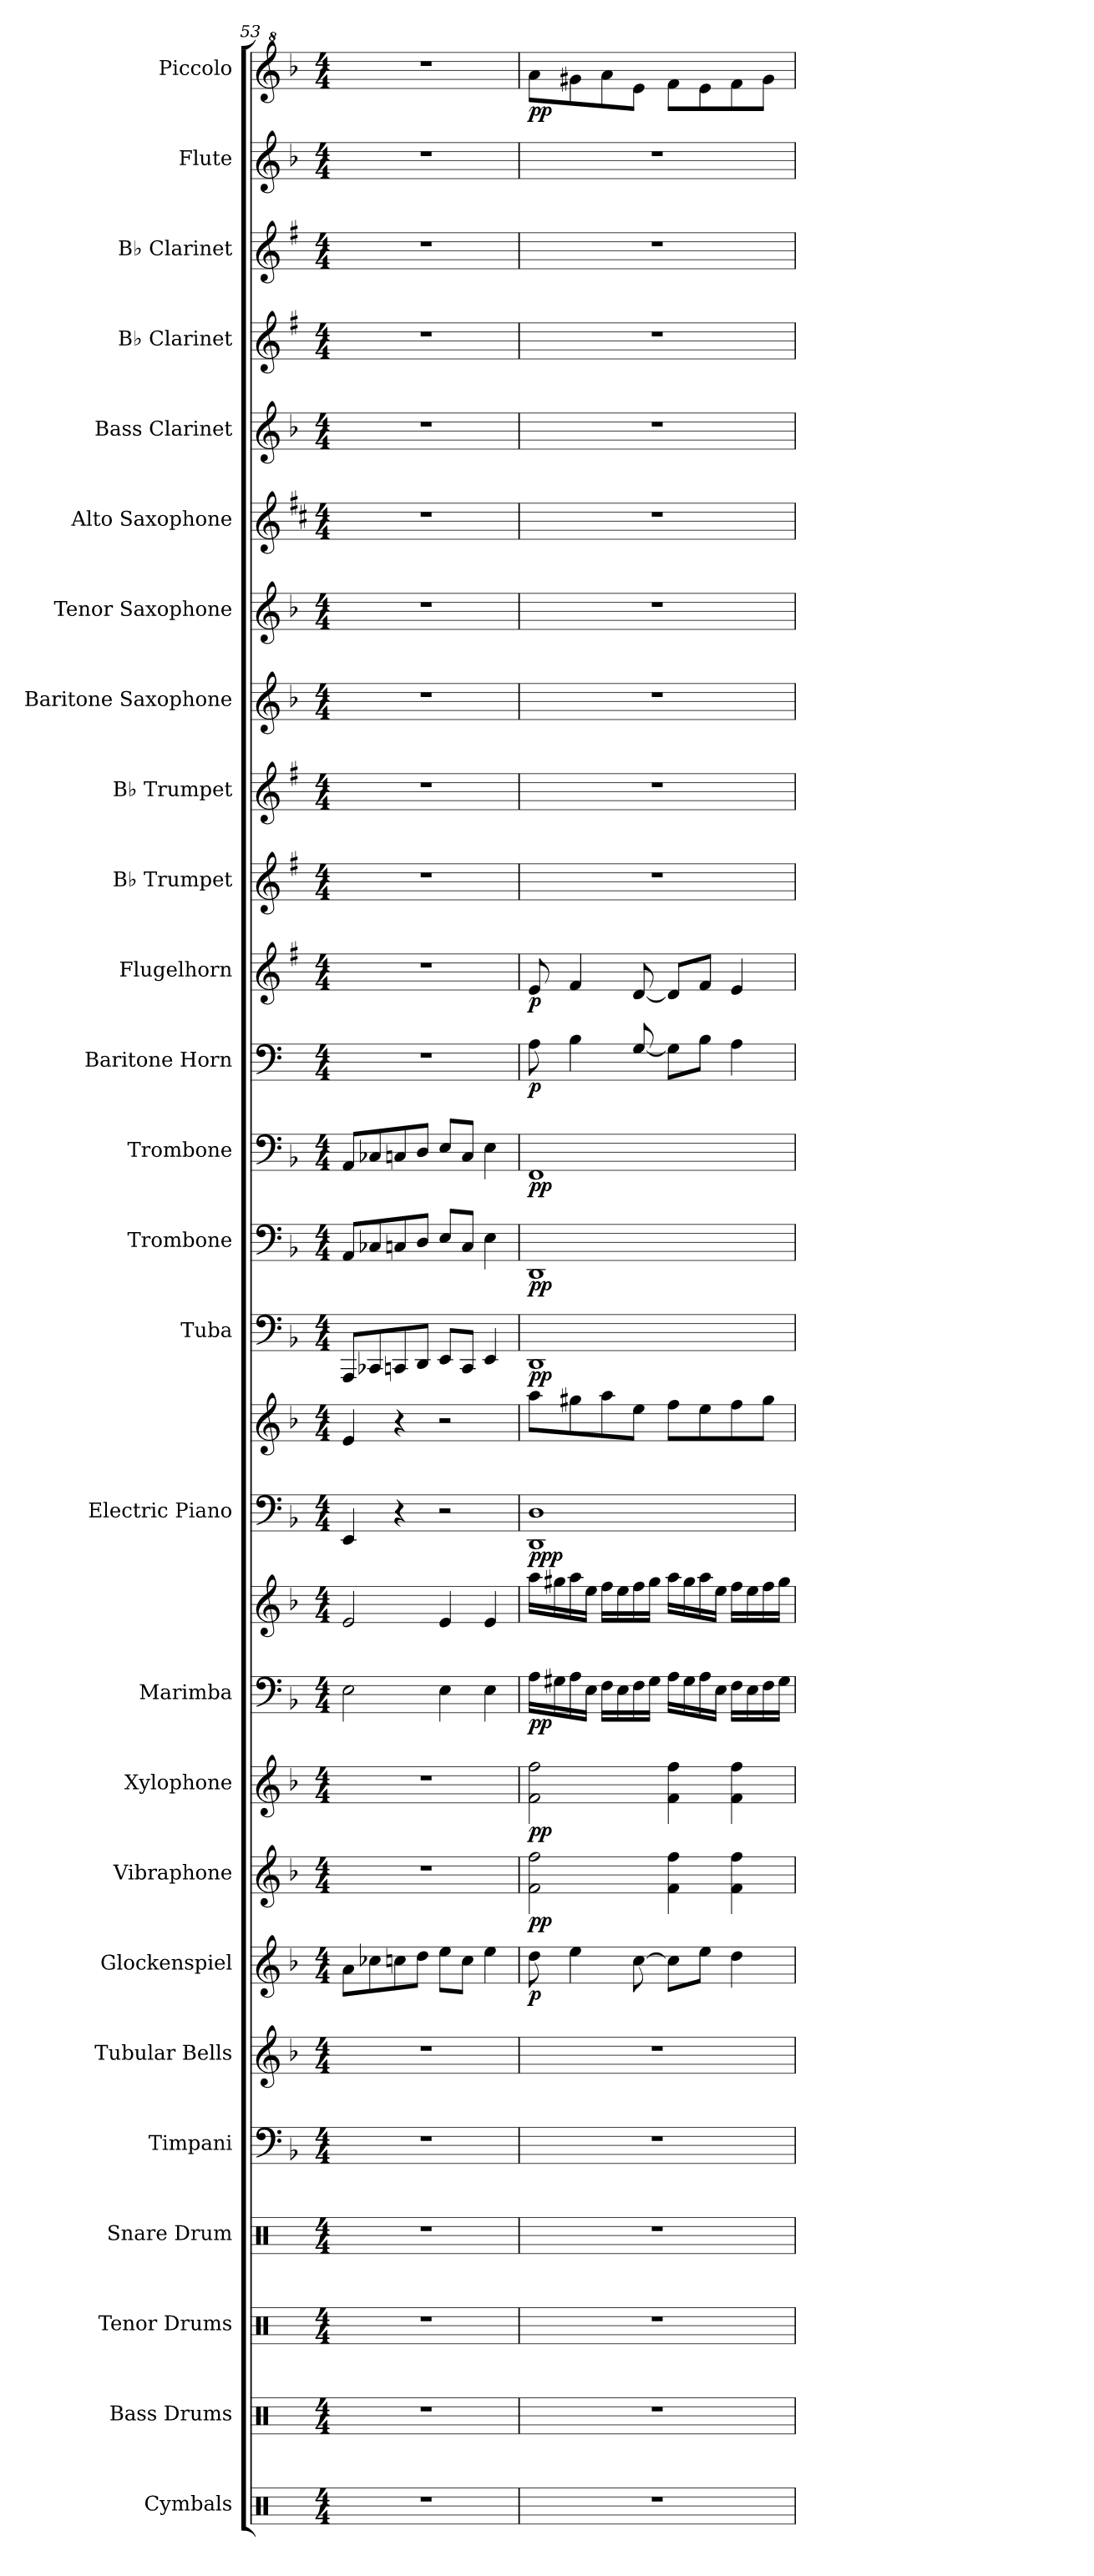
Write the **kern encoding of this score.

**kern	**kern	**kern	**kern	**kern	**kern	**kern	**dynam	**kern	**dynam	**kern	**dynam	**kern	**kern	**dynam	**kern	**kern	**dynam	**kern	**dynam	**kern	**dynam	**kern	**dynam	**kern	**dynam	**kern	**dynam	**kern	**kern	**kern	**kern	**kern	**kern	**kern	**kern	**kern	**kern	**dynam
*part26	*part25	*part24	*part23	*part22	*part21	*part20	*part20	*part19	*part19	*part18	*part18	*part17	*part17	*part17	*part16	*part16	*part16	*part15	*part15	*part14	*part14	*part13	*part13	*part12	*part12	*part11	*part11	*part10	*part9	*part8	*part7	*part6	*part5	*part4	*part3	*part2	*part1	*part1
*staff28	*staff27	*staff26	*staff25	*staff24	*staff23	*staff22	*staff22	*staff21	*staff21	*staff20	*staff20	*staff19	*staff18	*staff18/19	*staff17	*staff16	*staff16/17	*staff15	*staff15	*staff14	*staff14	*staff13	*staff13	*staff12	*staff12	*staff11	*staff11	*staff10	*staff9	*staff8	*staff7	*staff6	*staff5	*staff4	*staff3	*staff2	*staff1	*staff1
*I"Cymbals	*I"Bass Drums	*I"Tenor Drums	*I"Snare Drum	*I"Timpani	*I"Tubular Bells	*I"Glockenspiel	*	*I"Vibraphone	*	*I"Xylophone	*	*I"Marimba	*	*	*I"Electric Piano	*	*	*I"Tuba	*	*I"Trombone	*	*I"Trombone	*	*I"Baritone Horn	*	*I"Flugelhorn	*	*I"B♭ Trumpet	*I"B♭ Trumpet	*I"Baritone Saxophone	*I"Tenor Saxophone	*I"Alto Saxophone	*I"Bass Clarinet	*I"B♭ Clarinet	*I"B♭ Clarinet	*I"Flute	*I"Piccolo	*
*I'Cy	*I'BD	*I'TD	*I'SD	*I'Timp.	*I'Tu. Be.	*I'Glk.	*	*I'Vib.	*	*I'Xyl.	*	*I'Mrm.	*	*	*I'El. Pno.	*	*	*I'Tba.	*	*I'Tbn.	*	*I'Tbn.	*	*I'Bar. Hn.	*	*I'Flghn.	*	*I'B♭ Tpt.	*I'B♭ Tpt.	*I'Bar. Sax.	*I'T. Sax.	*I'A. Sax.	*I'B. Cl.	*I'B♭ Cl.	*I'B♭ Cl.	*I'Fl.	*I'Picc.	*
*clefX	*clefX	*clefX	*clefX	*clefF4	*clefG2	*clefG2	*	*clefG2	*	*clefG2	*	*clefF4	*clefG2	*	*clefF4	*clefG2	*	*clefF4	*	*clefF4	*	*clefF4	*	*clefF4	*	*clefG2	*	*clefG2	*clefG2	*clefG2	*clefG2	*clefG2	*clefG2	*clefG2	*clefG2	*clefG2	*clefG^2	*
*	*	*	*	*	*	*ITrd-14c-24	*	*	*	*ITrd-7c-12	*	*	*	*	*	*	*	*	*	*	*	*	*	*ITrd4c7	*	*ITrd1c2	*	*ITrd1c2	*ITrd1c2	*ITrd12c21	*ITrd8c14	*ITrd5c9	*ITrd8c14	*ITrd1c2	*ITrd1c2	*	*ITrd-7c-12	*
*k[]	*k[]	*k[]	*k[]	*k[b-]	*k[b-]	*k[b-]	*	*k[b-]	*	*k[b-]	*	*k[b-]	*k[b-]	*	*k[b-]	*k[b-]	*	*k[b-]	*	*k[b-]	*	*k[b-]	*	*k[b-]	*	*k[b-]	*	*k[b-]	*k[b-]	*k[b-]	*k[b-]	*k[b-]	*k[b-]	*k[b-]	*k[b-]	*k[b-]	*k[b-]	*
*M4/4	*M4/4	*M4/4	*M4/4	*M4/4	*M4/4	*M4/4	*	*M4/4	*	*M4/4	*	*M4/4	*M4/4	*	*M4/4	*M4/4	*	*M4/4	*	*M4/4	*	*M4/4	*	*M4/4	*	*M4/4	*	*M4/4	*M4/4	*M4/4	*M4/4	*M4/4	*M4/4	*M4/4	*M4/4	*M4/4	*M4/4	*
=53	=53	=53	=53	=53	=53	=53	=53	=53	=53	=53	=53	=53	=53	=53	=53	=53	=53	=53	=53	=53	=53	=53	=53	=53	=53	=53	=53	=53	=53	=53	=53	=53	=53	=53	=53	=53	=53	=53
1r	1r	1r	1r	1r	1r	8aaa\L	.	1r	.	1r	.	2E\	2e/	.	4EE/	4e/	.	8AAA/L	.	8AA/L	.	8AA/L	.	1r	.	1r	.	1r	1r	1r	1r	1r	1r	1r	1r	1r	1r	.
.	.	.	.	.	.	8cccc-X\	.	.	.	.	.	.	.	.	.	.	.	8CC-X/	.	8C-X/	.	8C-X/	.	.	.	.	.	.	.	.	.	.	.	.	.	.	.	.
.	.	.	.	.	.	8ccccn\	.	.	.	.	.	.	.	.	4r	4r	.	8CCn/	.	8Cn/	.	8Cn/	.	.	.	.	.	.	.	.	.	.	.	.	.	.	.	.
.	.	.	.	.	.	8dddd\J	.	.	.	.	.	.	.	.	.	.	.	8DD/J	.	8D/J	.	8D/J	.	.	.	.	.	.	.	.	.	.	.	.	.	.	.	.
.	.	.	.	.	.	8eeee\L	.	.	.	.	.	4E\	4e/	.	2r	2r	.	8EE/L	.	8E/L	.	8E/L	.	.	.	.	.	.	.	.	.	.	.	.	.	.	.	.
.	.	.	.	.	.	8cccc\J	.	.	.	.	.	.	.	.	.	.	.	8CC/J	.	8C/J	.	8C/J	.	.	.	.	.	.	.	.	.	.	.	.	.	.	.	.
.	.	.	.	.	.	4eeee\	.	.	.	.	.	4E\	4e/	.	.	.	.	4EE/	.	4E\	.	4E\	.	.	.	.	.	.	.	.	.	.	.	.	.	.	.	.
=54	=54	=54	=54	=54	=54	=54	=54	=54	=54	=54	=54	=54	=54	=54	=54	=54	=54	=54	=54	=54	=54	=54	=54	=54	=54	=54	=54	=54	=54	=54	=54	=54	=54	=54	=54	=54	=54	=54
!	!	!	!	!	!	!	!LO:DY:b	!	!LO:DY:b	!	!	!	!	!	!	!	!	!	!	!	!	!	!	!	!	!	!	!	!	!	!	!	!	!	!	!	!	!
!	!	!	!	!	!	!	!	!	!LO:DY:n=1:b	!	!LO:DY:b	!	!	!	!	!	!	!	!	!	!	!	!	!	!	!	!	!	!	!	!	!	!	!	!	!	!	!
!	!	!	!	!	!	!	!	!	!	!	!LO:DY:n=1:b	!	!	!LO:DY:b=2	!	!	!	!	!	!	!	!	!	!	!	!	!	!	!	!	!	!	!	!	!	!	!	!
!	!	!	!	!	!	!	!	!	!	!	!	!	!	!LO:DY:n=1:b	!	!	!LO:DY:b=2	!	!	!	!	!	!	!	!	!	!	!	!	!	!	!	!	!	!	!	!	!
!	!	!	!	!	!	!	!	!	!	!	!	!	!	!	!	!	!LO:DY:n=1:b	!	!LO:DY:b	!	!LO:DY:b	!	!LO:DY:b	!	!LO:DY:b	!	!LO:DY:b	!	!	!	!	!	!	!	!	!	!	!LO:DY:b
1r	1r	1r	1r	1r	1r	8dddd\	p	2f\ 2ff\	p p	2ff\ 2fff\	p p	16A\LL	16aa\LL	p p	1DD 1D	8aa\L	pp p	1DD	pp	1DD	pp	1FF	pp	8D\	p	8d/	p	1r	1r	1r	1r	1r	1r	1r	1r	1r	8aaa\L	pp
.	.	.	.	.	.	.	.	.	.	.	.	16G#X\	16gg#X\	.	.	.	.	.	.	.	.	.	.	.	.	.	.	.	.	.	.	.	.	.	.	.	.	.
.	.	.	.	.	.	4eeee\	.	.	.	.	.	16A\	16aa\	.	.	8gg#X\	.	.	.	.	.	.	.	4E\	.	4e/	.	.	.	.	.	.	.	.	.	.	8ggg#X\	.
.	.	.	.	.	.	.	.	.	.	.	.	16E\JJ	16ee\JJ	.	.	.	.	.	.	.	.	.	.	.	.	.	.	.	.	.	.	.	.	.	.	.	.	.
.	.	.	.	.	.	.	.	.	.	.	.	16F\LL	16ff\LL	.	.	8aa\	.	.	.	.	.	.	.	.	.	.	.	.	.	.	.	.	.	.	.	.	8aaa\	.
.	.	.	.	.	.	.	.	.	.	.	.	16E\	16ee\	.	.	.	.	.	.	.	.	.	.	.	.	.	.	.	.	.	.	.	.	.	.	.	.	.
.	.	.	.	.	.	[8cccc\	.	.	.	.	.	16F\	16ff\	.	.	8ee\J	.	.	.	.	.	.	.	[8C/	.	[8c/	.	.	.	.	.	.	.	.	.	.	8eee\J	.
.	.	.	.	.	.	.	.	.	.	.	.	16G#\JJ	16gg#\JJ	.	.	.	.	.	.	.	.	.	.	.	.	.	.	.	.	.	.	.	.	.	.	.	.	.
.	.	.	.	.	.	8cccc\L]	.	4f\ 4ff\	.	4ff\ 4fff\	.	16A\LL	16aa\LL	.	.	8ff\L	.	.	.	.	.	.	.	8C\L]	.	8c/L]	.	.	.	.	.	.	.	.	.	.	8fff\L	.
.	.	.	.	.	.	.	.	.	.	.	.	16G#\	16gg#\	.	.	.	.	.	.	.	.	.	.	.	.	.	.	.	.	.	.	.	.	.	.	.	.	.
.	.	.	.	.	.	8eeee\J	.	.	.	.	.	16A\	16aa\	.	.	8ee\	.	.	.	.	.	.	.	8E\J	.	8e/J	.	.	.	.	.	.	.	.	.	.	8eee\	.
.	.	.	.	.	.	.	.	.	.	.	.	16E\JJ	16ee\JJ	.	.	.	.	.	.	.	.	.	.	.	.	.	.	.	.	.	.	.	.	.	.	.	.	.
.	.	.	.	.	.	4dddd\	.	4f\ 4ff\	.	4ff\ 4fff\	.	16F\LL	16ff\LL	.	.	8ff\	.	.	.	.	.	.	.	4D\	.	4d/	.	.	.	.	.	.	.	.	.	.	8fff\	.
.	.	.	.	.	.	.	.	.	.	.	.	16E\	16ee\	.	.	.	.	.	.	.	.	.	.	.	.	.	.	.	.	.	.	.	.	.	.	.	.	.
.	.	.	.	.	.	.	.	.	.	.	.	16F\	16ff\	.	.	8gg#\J	.	.	.	.	.	.	.	.	.	.	.	.	.	.	.	.	.	.	.	.	8ggg#\J	.
.	.	.	.	.	.	.	.	.	.	.	.	16G#\JJ	16gg#\JJ	.	.	.	.	.	.	.	.	.	.	.	.	.	.	.	.	.	.	.	.	.	.	.	.	.
=	=	=	=	=	=	=	=	=	=	=	=	=	=	=	=	=	=	=	=	=	=	=	=	=	=	=	=	=	=	=	=	=	=	=	=	=	=	=
*-	*-	*-	*-	*-	*-	*-	*-	*-	*-	*-	*-	*-	*-	*-	*-	*-	*-	*-	*-	*-	*-	*-	*-	*-	*-	*-	*-	*-	*-	*-	*-	*-	*-	*-	*-	*-	*-	*-
